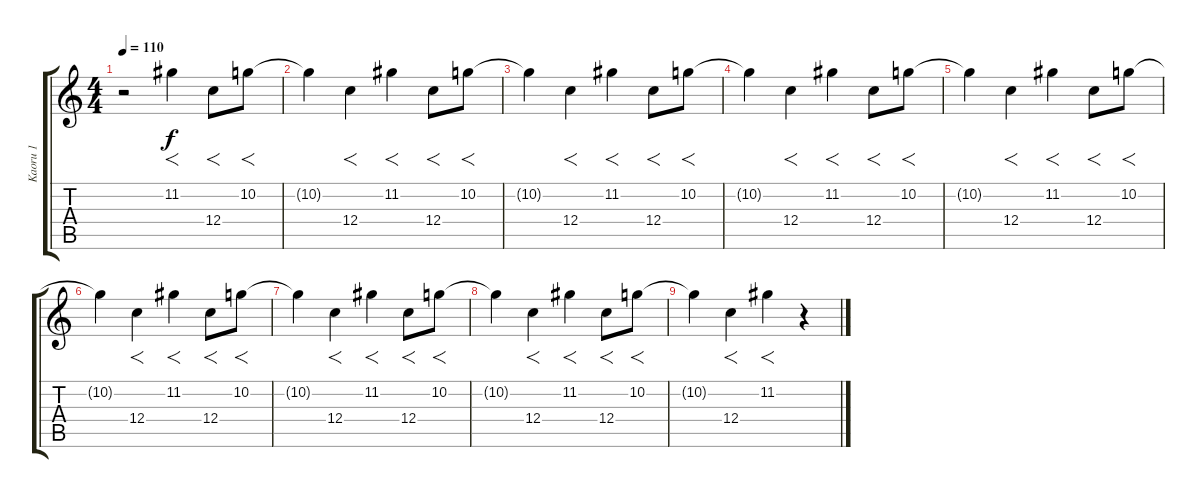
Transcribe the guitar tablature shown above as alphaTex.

\track ("Kaoru 1" "Kaoru 1") {instrument distortionguitar}
\staff {score tabs}
\tuning (D4 A3 F3 C3 G2 D2) {hide}
\ts (4 4)
\tempo 110
\clef g2
\ks c
r.2{dy f} 11.2.4{f volume 8 balance 8 instrument distortionguitar} 12.4.8{f} 10.2.8{f} |
10.2{t}.4 12.4.4{f} 11.2.4{f} 12.4.8{f} 10.2.8{f} |
10.2{t}.4 12.4.4{f} 11.2.4{f} 12.4.8{f} 10.2.8{f} |
10.2{t}.4 12.4.4{f} 11.2.4{f} 12.4.8{f} 10.2.8{f} |
10.2{t}.4 12.4.4{f} 11.2.4{f} 12.4.8{f} 10.2.8{f} |
10.2{t}.4 12.4.4{f} 11.2.4{f} 12.4.8{f} 10.2.8{f} |
10.2{t}.4 12.4.4{f} 11.2.4{f} 12.4.8{f} 10.2.8{f} |
10.2{t}.4 12.4.4{f} 11.2.4{f} 12.4.8{f} 10.2.8{f} |
10.2{t}.4 12.4.4{f} 11.2.4{f} r.4
